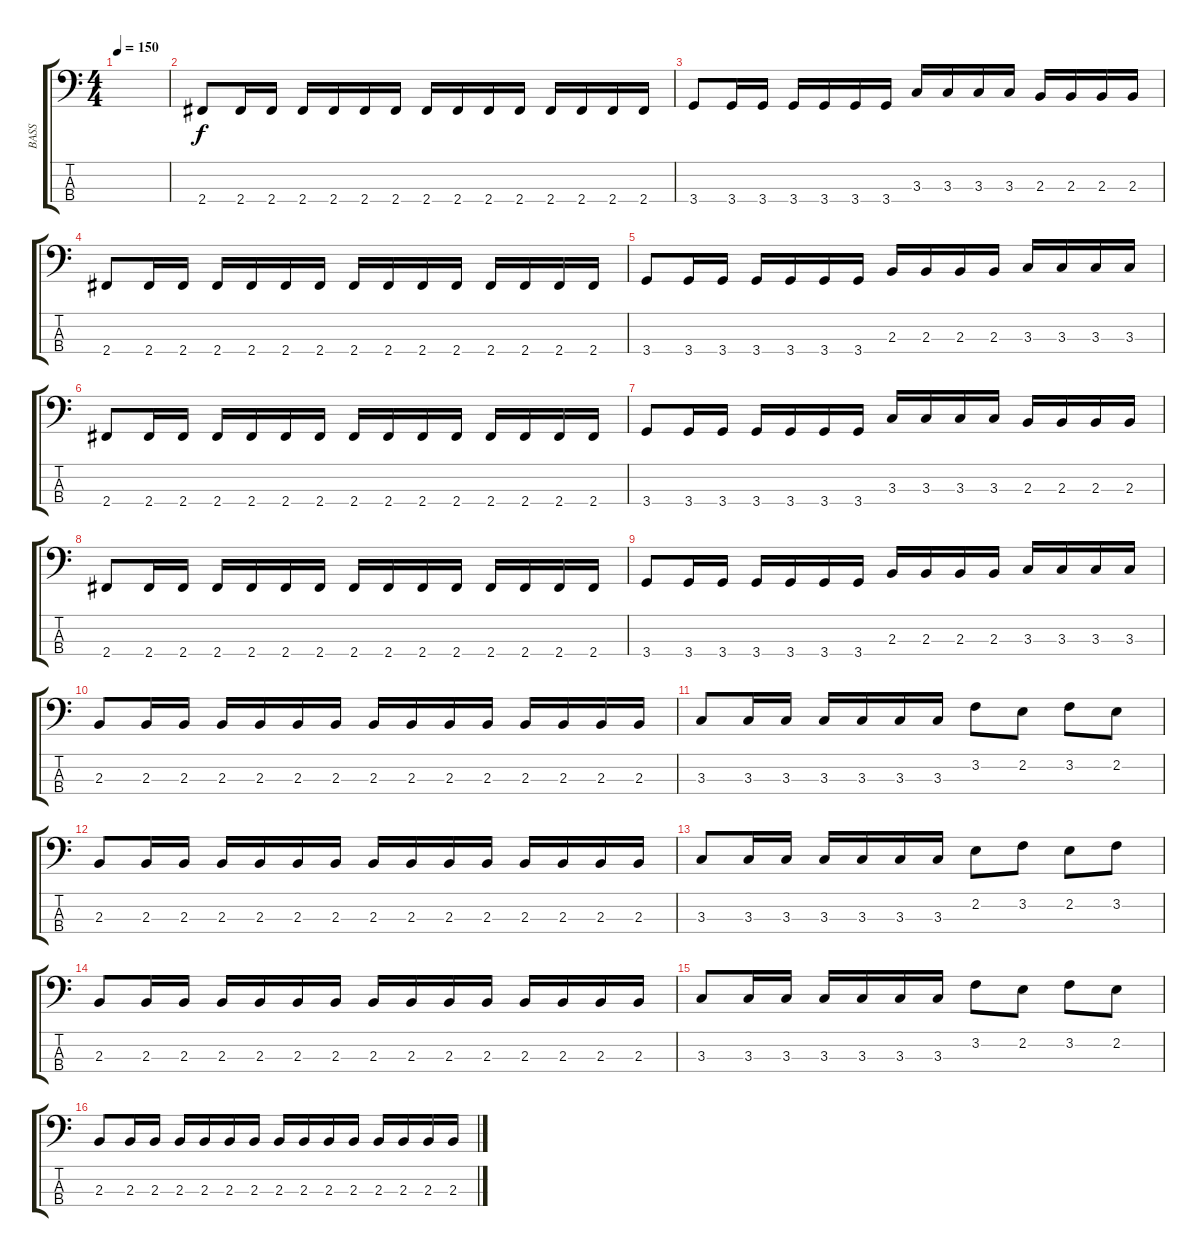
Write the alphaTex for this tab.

\track ("BASS" "BASS") {instrument electricbassfinger}
\staff {score tabs}
\tuning (G2 D2 A1 E1) {hide}
\ts (4 4)
\tempo 150
\clef f4
\ks c
|
2.4.8 2.4.16 2.4.16 2.4.16 2.4.16 2.4.16 2.4.16 2.4.16 2.4.16 2.4.16 2.4.16 2.4.16 2.4.16 2.4.16 2.4.16 |
3.4.8 3.4.16 3.4.16 3.4.16 3.4.16 3.4.16 3.4.16 3.3.16 3.3.16 3.3.16 3.3.16 2.3.16 2.3.16 2.3.16 2.3.16 |
2.4.8 2.4.16 2.4.16 2.4.16 2.4.16 2.4.16 2.4.16 2.4.16 2.4.16 2.4.16 2.4.16 2.4.16 2.4.16 2.4.16 2.4.16 |
3.4.8 3.4.16 3.4.16 3.4.16 3.4.16 3.4.16 3.4.16 2.3.16 2.3.16 2.3.16 2.3.16 3.3.16 3.3.16 3.3.16 3.3.16 |
2.4.8 2.4.16 2.4.16 2.4.16 2.4.16 2.4.16 2.4.16 2.4.16 2.4.16 2.4.16 2.4.16 2.4.16 2.4.16 2.4.16 2.4.16 |
3.4.8 3.4.16 3.4.16 3.4.16 3.4.16 3.4.16 3.4.16 3.3.16 3.3.16 3.3.16 3.3.16 2.3.16 2.3.16 2.3.16 2.3.16 |
2.4.8 2.4.16 2.4.16 2.4.16 2.4.16 2.4.16 2.4.16 2.4.16 2.4.16 2.4.16 2.4.16 2.4.16 2.4.16 2.4.16 2.4.16 |
3.4.8 3.4.16 3.4.16 3.4.16 3.4.16 3.4.16 3.4.16 2.3.16 2.3.16 2.3.16 2.3.16 3.3.16 3.3.16 3.3.16 3.3.16 |
2.3.8 2.3.16 2.3.16 2.3.16 2.3.16 2.3.16 2.3.16 2.3.16 2.3.16 2.3.16 2.3.16 2.3.16 2.3.16 2.3.16 2.3.16 |
3.3.8 3.3.16 3.3.16 3.3.16 3.3.16 3.3.16 3.3.16 3.2.8 2.2.8 3.2.8 2.2.8 |
2.3.8 2.3.16 2.3.16 2.3.16 2.3.16 2.3.16 2.3.16 2.3.16 2.3.16 2.3.16 2.3.16 2.3.16 2.3.16 2.3.16 2.3.16 |
3.3.8 3.3.16 3.3.16 3.3.16 3.3.16 3.3.16 3.3.16 2.2.8 3.2.8 2.2.8 3.2.8 |
2.3.8 2.3.16 2.3.16 2.3.16 2.3.16 2.3.16 2.3.16 2.3.16 2.3.16 2.3.16 2.3.16 2.3.16 2.3.16 2.3.16 2.3.16 |
3.3.8 3.3.16 3.3.16 3.3.16 3.3.16 3.3.16 3.3.16 3.2.8 2.2.8 3.2.8 2.2.8 |
2.3.8 2.3.16 2.3.16 2.3.16 2.3.16 2.3.16 2.3.16 2.3.16 2.3.16 2.3.16 2.3.16 2.3.16 2.3.16 2.3.16 2.3.16
